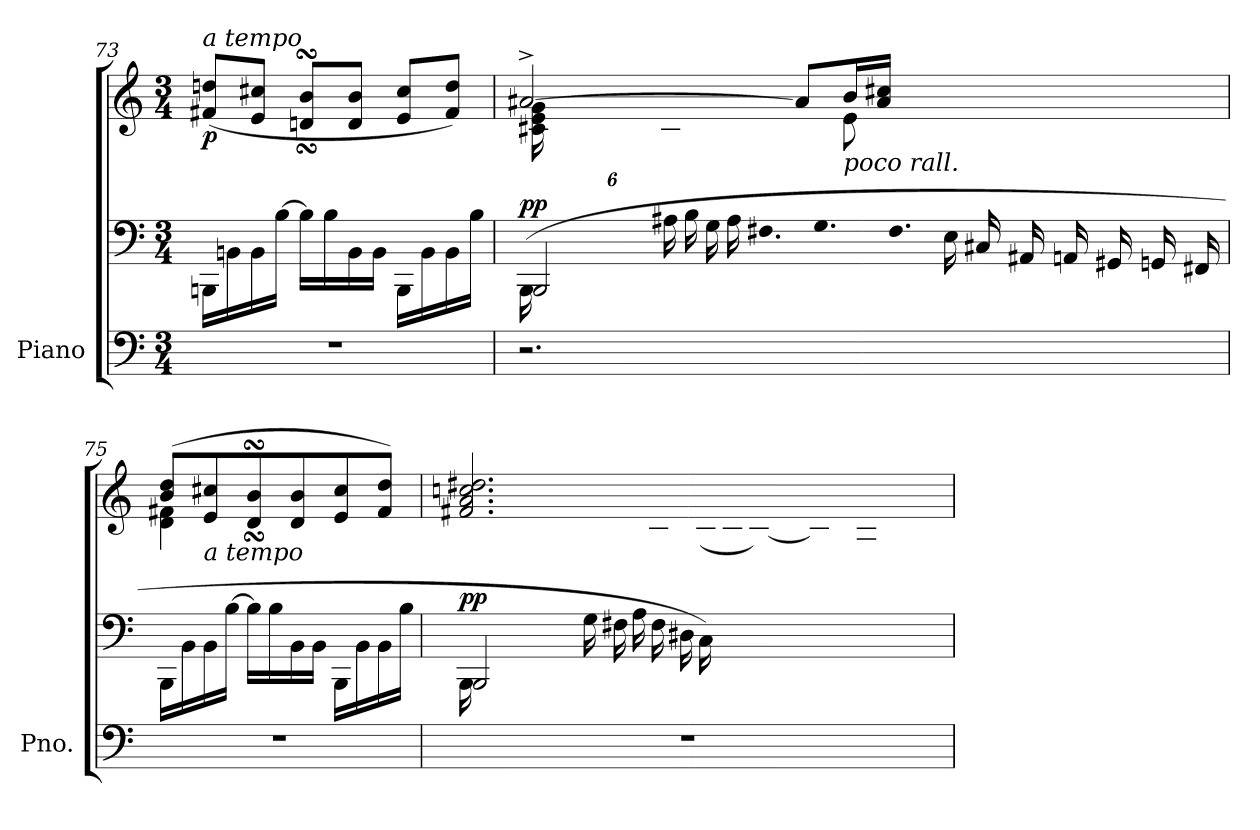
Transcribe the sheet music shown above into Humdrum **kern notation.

**kern	**kern	**kern	**dynam
*part1	*part1	*part1	*part1
*staff3	*staff2	*staff1	*staff1/2/3
*I"Piano	*	*	*
*I'Pno.	*	*	*
!!LO:LB:g=z
*clefF4	*clefF4	*clefG2	*
*k[]	*k[]	*k[]	*
*M3/4	*M3/4	*M3/4	*
=73	=73	=73	=73
!	!	!LO:TX:a:i:t=a tempo	!
!	!	!	!LO:DY:b
2.r	16BBBn\LL	(8f#X/ 8ddn/L	p
.	16BBn\	.	.
.	16BB\	8e/ 8cc#X/J	.
.	[16B\JJ	.	.
.	16B\LL]	8dn/sSSS 8b/sSSSL	.
.	16B\	.	.
.	16BB\	8d/ 8b/J	.
.	16BB\JJ	.	.
.	16BBB\LL	8e/ 8cc#/L	.
.	16BB\	.	.
.	16BB\	8f#/ 8dd/J)	.
.	16B\JJ	.	.
=74	=74	=74	=74
*	*Xtuplet	*	*
*	*^	*^	*
*	*	*	*	*^	*
!	!	!	!	!	!	!LO:DY:a=2
2.r	(24BBB\LL	2BBB/	[2a#X^/	16c#X\ 16e\ 16g\	24ryy	pp
.	24%5ryy	.	.	.	24e\	.
.	.	.	.	16ryy	.	.
.	.	.	.	.	24f#X\	.
*	*	*	*	*	*Xtuplet	*
.	.	.	.	8ryy	24g\	.
.	.	.	.	.	24e\	.
.	.	.	.	.	24c\JJ)	.
.	24A#X\LL	.	.	4ryy	1920ryy	.
.	.	.	.	.	2ryy	.
.	24B\	.	.	.	.	.
.	24G\	.	.	.	.	.
.	24A#\	.	.	.	.	.
*	*tuplet	*	*	*	*	*
*	*Xbrackettup	*	*	*	*	*
!	!LO:N:vis=32.	!	!	!	!	!
.	640%9F#X\L	.	.	.	.	.
!	!LO:N:vis=32.	!	!	!	!	!
.	640%9G\	.	.	.	.	.
!	!LO:N:vis=32.	!	!	!	!	!
.	640%9F#\J	.	.	.	.	.
.	24E\JJ	.	.	.	.	.
.	.	4ryy	8a#/L]	8ryy	.	.
*	*Xtuplet	*	*	*	*	*
.	24C#X/LL	.	.	.	.	.
.	24AA#X/	.	.	.	.	.
.	24AAn/	.	.	.	.	.
!	!	!	!LO:TX:b:i:t=poco     rall.	!	!	!
.	.	.	16b/L	8e\	.	.
.	24GG#X/	.	.	.	.	.
.	24GGn/	.	.	.	.	.
.	.	.	16a#/ 16cc#X/JJ	.	.	.
.	24FF#X/JJ	.	.	.	.	.
1920ryy	.	1920ryy	1920ryy	1920ryy	.	.
*	*v	*v	*	*	*	*
*	*	*	*v	*v	*
!!LO:LB:g=z
=75	=75	=75	=75	=75
2.r	16BBB\LL	(>8b/ 8dd/L	4d\ 4f#X\	.
.	16BB\	.	.	.
!	!	!LO:TX:b:i:t=a tempo	!	!
.	16BB\	8e/ 8cc#X/	.	.
.	[16B\JJ	.	.	.
.	16B\LL]	8d/sSSS 8b/sSSS	2ryy	.
.	16B\	.	.	.
.	16BB\	8d/ 8b/	.	.
.	16BB\JJ	.	.	.
.	16BBB\LL	8e/ 8cc#/	.	.
.	16BB\	.	.	.
.	16BB\	8f#/ 8dd/J)	.	.
.	16B\JJ	.	.	.
=76	=76	=76	=76	=76
*	*^	*	*	*
!	!	!	!	!	!LO:DY:a=2
2.r	24BBB\LL	2BBB/	2.f#X/ 2.a/ 2.ccn/ 2.dd#X/	24ryy	pp
.	24%11ryy	.	.	(>24a\	.
.	.	.	.	24b\	.
.	.	.	.	24cc\	.
.	.	.	.	24a\	.
.	.	.	.	24f#X\JJ	.
.	.	.	.	24d#X\LL	.
.	.	.	.	24e\	.
.	.	.	.	24c\	.
.	.	.	.	24d#\	.
*	*	*	*	*tuplet	*
*	*	*	*	*Xbrackettup	*
!	!	!	!	!LO:N:vis=32.	!
.	.	.	.	(>640%9B\L	.
!	!	!	!	!LO:N:vis=32.	!
.	.	.	.	640%9c\	.
.	.	.	.	[320B\J)	.
.	.	.	.	640%7B\J]	.
.	.	.	.	24A\JJ	.
.	24G\LL	4ryy	.	.	.
.	.	.	.	1920%479ryy	.
.	24F#X\	.	.	.	.
.	24A\	.	.	.	.
.	24F#\	.	.	.	.
.	24D#X\	.	.	.	.
.	24C\JJ)	.	.	.	.
*	*v	*v	*	*	*
*	*	*v	*v	*
=	=	=	=
*-	*-	*-	*-
